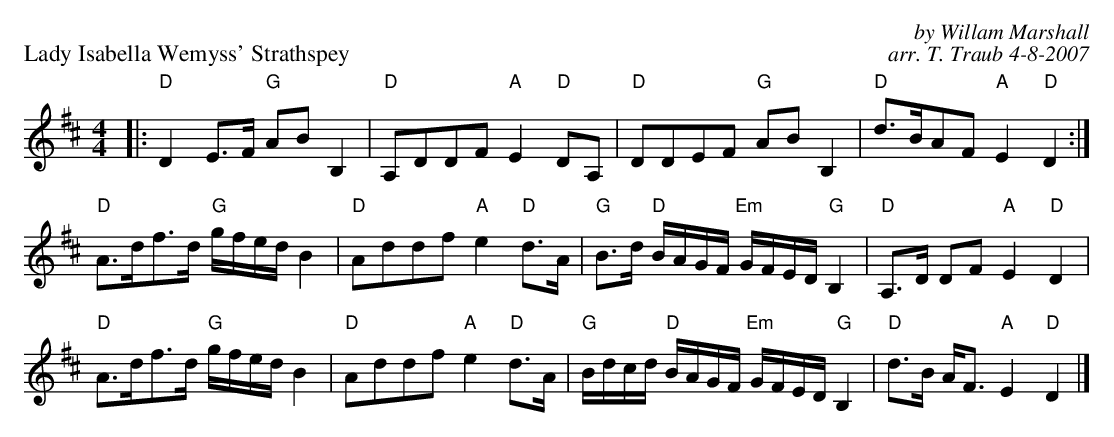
X:1
P: Lady Isabella Wemyss' Strathspey
C: by Willam Marshall
C: arr. T. Traub 4-8-2007
M: 4/4
K: D
L: 1/8
|:"D" D2 E>F "G"AB B,2|"D"A,DDF "A"E2 "D"DA,|"D"DDEF "G"AB B,2|"D"d>BAF "A"E2 "D"D2 :|
"D"A>df>d "G"g/f/e/d/ B2|"D"Addf "A"e2 "D"d>A|"G"B>d "D"B/A/G/F/ "Em" G/F/E/D/ "G"B,2|"D"A,>D DF "A"E2 "D"D2|
"D"A>df>d "G"g/f/e/d/ B2|"D"Addf "A"e2 "D"d>A|"G"B/d/c/d/ "D"B/A/G/F/ "Em"G/F/E/D/ "G"B,2| "D"d>B A<F "A"E2 "D"D2|]
